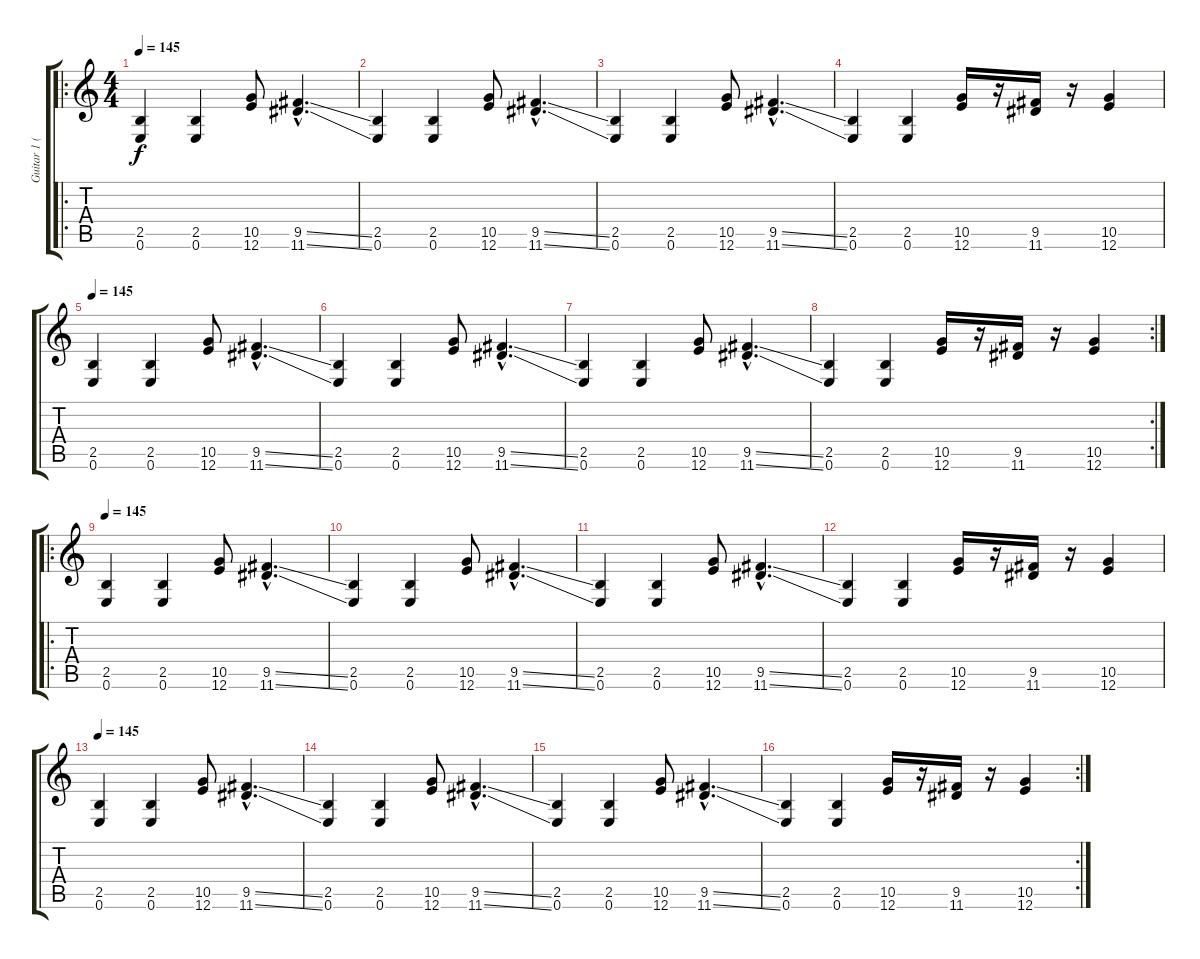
\track ("Guitar 1 (Shagrath)" "Guitar 1 (") {instrument distortionguitar}
\staff {score tabs}
\tuning (E4 B3 G3 D3 A2 E2) {hide}
\ro
\ts (4 4)
\tempo 145
\clef g2
\ks c
(2.5 0.6).4{dy f} (2.5 0.6).4 (10.5 12.6).8 (9.5{ss hac} 11.6{ss hac}).4{d} |
(2.5 0.6).4 (2.5 0.6).4 (10.5 12.6).8 (9.5{ss hac} 11.6{ss hac}).4{d} |
(2.5 0.6).4 (2.5 0.6).4 (10.5 12.6).8 (9.5{ss hac} 11.6{ss hac}).4{d} |
(2.5 0.6).4 (2.5 0.6).4 (10.5 12.6).16 r.16 (9.5 11.6).16 r.16 (10.5 12.6).4 |
\tempo 145
(2.5 0.6).4 (2.5 0.6).4 (10.5 12.6).8 (9.5{ss hac} 11.6{ss hac}).4{d} |
(2.5 0.6).4 (2.5 0.6).4 (10.5 12.6).8 (9.5{ss hac} 11.6{ss hac}).4{d} |
(2.5 0.6).4 (2.5 0.6).4 (10.5 12.6).8 (9.5{ss hac} 11.6{ss hac}).4{d} |
\rc 2
(2.5 0.6).4 (2.5 0.6).4 (10.5 12.6).16 r.16 (9.5 11.6).16 r.16 (10.5 12.6).4 |
\ro
\tempo 145
(2.5 0.6).4 (2.5 0.6).4 (10.5 12.6).8 (9.5{ss hac} 11.6{ss hac}).4{d} |
(2.5 0.6).4 (2.5 0.6).4 (10.5 12.6).8 (9.5{ss hac} 11.6{ss hac}).4{d} |
(2.5 0.6).4 (2.5 0.6).4 (10.5 12.6).8 (9.5{ss hac} 11.6{ss hac}).4{d} |
(2.5 0.6).4 (2.5 0.6).4 (10.5 12.6).16 r.16 (9.5 11.6).16 r.16 (10.5 12.6).4 |
\tempo 145
(2.5 0.6).4 (2.5 0.6).4 (10.5 12.6).8 (9.5{ss hac} 11.6{ss hac}).4{d} |
(2.5 0.6).4 (2.5 0.6).4 (10.5 12.6).8 (9.5{ss hac} 11.6{ss hac}).4{d} |
(2.5 0.6).4 (2.5 0.6).4 (10.5 12.6).8 (9.5{ss hac} 11.6{ss hac}).4{d} |
\rc 2
(2.5 0.6).4 (2.5 0.6).4 (10.5 12.6).16 r.16 (9.5 11.6).16 r.16 (10.5 12.6).4
